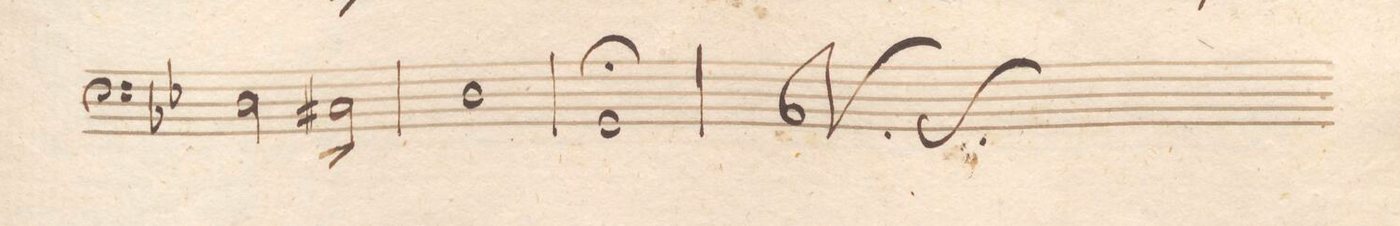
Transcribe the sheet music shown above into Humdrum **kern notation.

**kern	**dynam
*I"Baſso e Violoncello.	*
*clefF4	*
*k[b-e-]	*
*met(c|)	*
*M2/2	*
2D\	.
2C#X^<\	.
=33	=33
1D	.
=34	=34
1GG;	.
=35	=35
*-	*-
